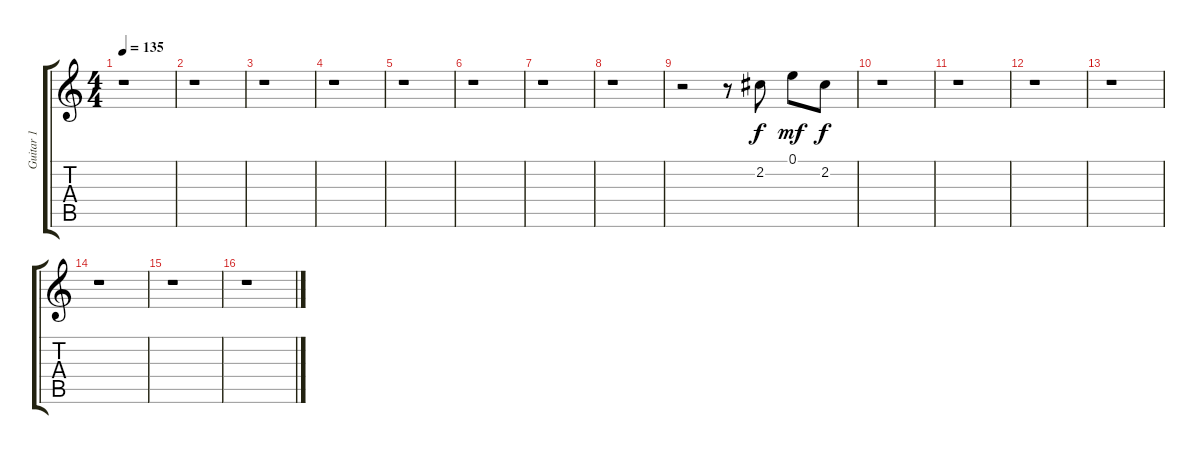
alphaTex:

\track ("Guitar 1" "Guitar 1") {instrument overdrivenguitar}
\staff {score tabs}
\tuning (E4 B3 G3 D3 A2 E2) {hide}
\ts (4 4)
\tempo 135
\clef g2
\ks c
r.1{dy f} |
r.1 |
r.1 |
r.1 |
r.1 |
r.1 |
r.1 |
r.1 |
r.2 r.8 2.2.8 0.1.8{dy mf} 2.2.8{dy f} |
r.1 |
r.1 |
r.1 |
r.1 |
r.1 |
r.1 |
r.1
